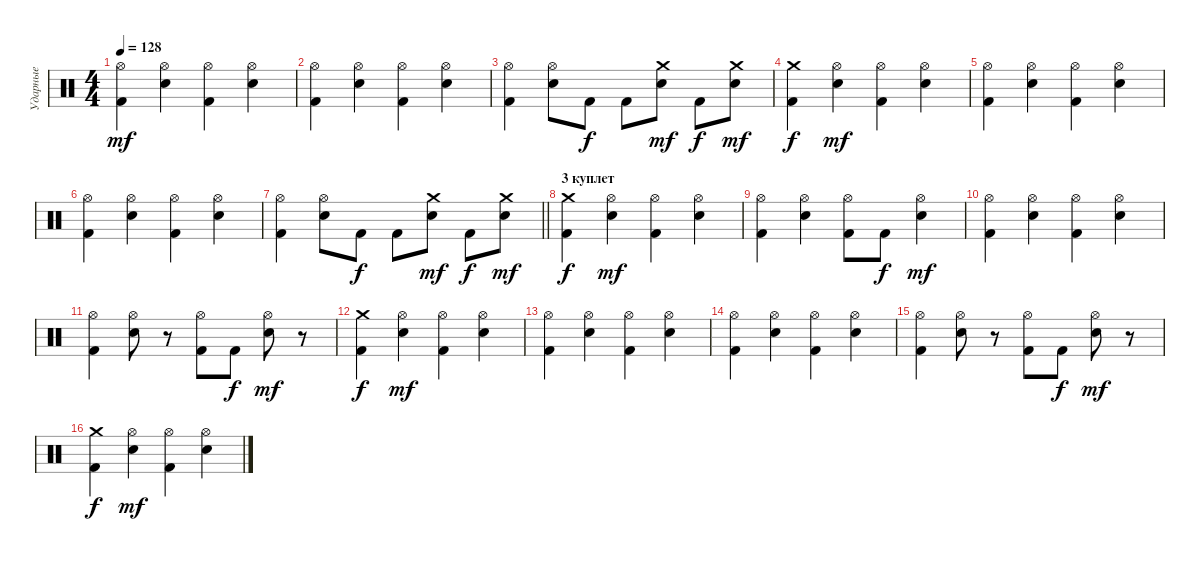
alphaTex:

\track ("Ударные" "Ударные") {instrument percussion}
\staff {score}
\articulation defaults
\ts (4 4)
\tempo 128
\clef neutral
\ks c
("Hi-Hat (open)" "Kick (hit) 2").4{dy mf} ("Hi-Hat (open)" "Snare (hit) 2").4 ("Hi-Hat (open)" "Kick (hit) 2").4 ("Hi-Hat (open)" "Snare (hit) 2").4 |
("Hi-Hat (open)" "Kick (hit) 2").4 ("Hi-Hat (open)" "Snare (hit) 2").4 ("Hi-Hat (open)" "Kick (hit) 2").4 ("Hi-Hat (open)" "Snare (hit) 2").4 |
("Hi-Hat (open)" "Kick (hit) 2").4 ("Hi-Hat (open)" "Snare (hit) 2").8 "Kick (hit) 2".8{dy f} "Kick (hit) 2".8 ("Crash medium (hit)" "Snare (hit) 2").8{dy mf} "Kick (hit) 2".8{dy f} ("Crash medium (hit)" "Snare (hit) 2").8{dy mf} |
("Crash medium (hit)" "Kick (hit) 2").4{dy f} ("Hi-Hat (open)" "Snare (hit) 2").4{dy mf} ("Hi-Hat (open)" "Kick (hit) 2").4 ("Hi-Hat (open)" "Snare (hit) 2").4 |
("Hi-Hat (open)" "Kick (hit) 2").4 ("Hi-Hat (open)" "Snare (hit) 2").4 ("Hi-Hat (open)" "Kick (hit) 2").4 ("Hi-Hat (open)" "Snare (hit) 2").4 |
("Hi-Hat (open)" "Kick (hit) 2").4 ("Hi-Hat (open)" "Snare (hit) 2").4 ("Hi-Hat (open)" "Kick (hit) 2").4 ("Hi-Hat (open)" "Snare (hit) 2").4 |
\barLineRight lightlight
("Hi-Hat (open)" "Kick (hit) 2").4 ("Hi-Hat (open)" "Snare (hit) 2").8 "Kick (hit) 2".8{dy f} "Kick (hit) 2".8 ("Crash medium (hit)" "Snare (hit) 2").8{dy mf} "Kick (hit) 2".8{dy f} ("Crash medium (hit)" "Snare (hit) 2").8{dy mf} |
\section ("" "3 куплет")
("Crash medium (hit)" "Kick (hit) 2").4{dy f} ("Hi-Hat (open)" "Snare (hit) 2").4{dy mf} ("Hi-Hat (open)" "Kick (hit) 2").4 ("Hi-Hat (open)" "Snare (hit) 2").4 |
("Hi-Hat (open)" "Kick (hit) 2").4 ("Hi-Hat (open)" "Snare (hit) 2").4 ("Hi-Hat (open)" "Kick (hit) 2").8 "Kick (hit) 2".8{dy f} ("Hi-Hat (open)" "Snare (hit) 2").4{dy mf} |
("Hi-Hat (open)" "Kick (hit) 2").4 ("Hi-Hat (open)" "Snare (hit) 2").4 ("Hi-Hat (open)" "Kick (hit) 2").4 ("Hi-Hat (open)" "Snare (hit) 2").4 |
("Hi-Hat (open)" "Kick (hit) 2").4 ("Hi-Hat (open)" "Snare (hit) 2").8 r.8 ("Hi-Hat (open)" "Kick (hit) 2").8 "Kick (hit) 2".8{dy f} ("Hi-Hat (open)" "Snare (hit) 2").8{dy mf} r.8 |
("Crash medium (hit)" "Kick (hit) 2").4{dy f} ("Hi-Hat (open)" "Snare (hit) 2").4{dy mf} ("Hi-Hat (open)" "Kick (hit) 2").4 ("Hi-Hat (open)" "Snare (hit) 2").4 |
("Hi-Hat (open)" "Kick (hit) 2").4 ("Hi-Hat (open)" "Snare (hit) 2").4 ("Hi-Hat (open)" "Kick (hit) 2").4 ("Hi-Hat (open)" "Snare (hit) 2").4 |
("Hi-Hat (open)" "Kick (hit) 2").4 ("Hi-Hat (open)" "Snare (hit) 2").4 ("Hi-Hat (open)" "Kick (hit) 2").4 ("Hi-Hat (open)" "Snare (hit) 2").4 |
("Hi-Hat (open)" "Kick (hit) 2").4 ("Hi-Hat (open)" "Snare (hit) 2").8 r.8 ("Hi-Hat (open)" "Kick (hit) 2").8 "Kick (hit) 2".8{dy f} ("Hi-Hat (open)" "Snare (hit) 2").8{dy mf} r.8 |
("Crash medium (hit)" "Kick (hit) 2").4{dy f} ("Hi-Hat (open)" "Snare (hit) 2").4{dy mf} ("Hi-Hat (open)" "Kick (hit) 2").4 ("Hi-Hat (open)" "Snare (hit) 2").4
